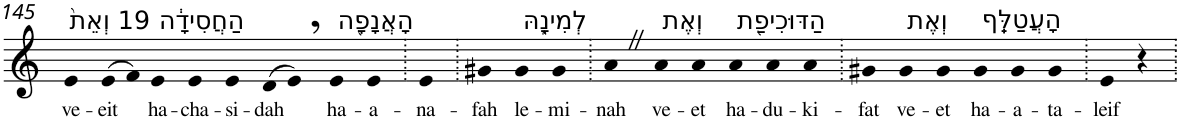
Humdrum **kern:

**kern	**text
*part1	*part1
*staff1	*staff1
*I"Piano	*
*I'Pno	*
!!LO:PB:g=z
*clefG2	*
*k[]	*
=145	=145
!LO:TX:a:t=19 וְאֵת֙	!
!	!LO:LY:b
4e	ve-
!	!LO:LY:b
(>8e	-eit
8f)	.
!LO:TX:a:t=הַחֲסִידָ֔ה	!
!	!LO:LY:b
4e	ha-
!	!LO:LY:b
4e	-cha-
!	!LO:LY:b
4e	-si-
!	!LO:LY:b
(>8d	-dah
8e,)	.
!LO:TX:a:t=הָאֲנָפָ֖ה	!
!	!LO:LY:b
4e	ha-
!	!LO:LY:b
4e	-a-
=146.	=146.
!	!LO:LY:b
4e	-na-
=147.	=147.
!	!LO:LY:b
4g#X	-fah
!LO:TX:a:t=לְמִינָ֑הּ	!
!	!LO:LY:b
4g#	le-
!	!LO:LY:b
4g#	-mi-
=148.	=148.
!	!LO:LY:b
4aZ	-nah
!LO:TX:a:t=וְאֶת	!
!	!LO:LY:b
4a	ve-
!	!LO:LY:b
4a	-et
!LO:TX:a:t=הַדּוּכִיפַ֖ת	!
!	!LO:LY:b
4a	ha-
!	!LO:LY:b
4a	-du-
!	!LO:LY:b
4a	-ki-
=149.	=149.
!	!LO:LY:b
4g#X	-fat
!LO:TX:a:t=וְאֶת	!
!	!LO:LY:b
4g#	ve-
!	!LO:LY:b
4g#	-et
!LO:TX:a:t=הָעֲטַלֵּֽף	!
!	!LO:LY:b
4g#	ha-
!	!LO:LY:b
4g#	-a-
!	!LO:LY:b
4g#	-ta-
=150.	=150.
!	!LO:LY:b
4e	-leif
4r	.
=.	=.
*-	*-
